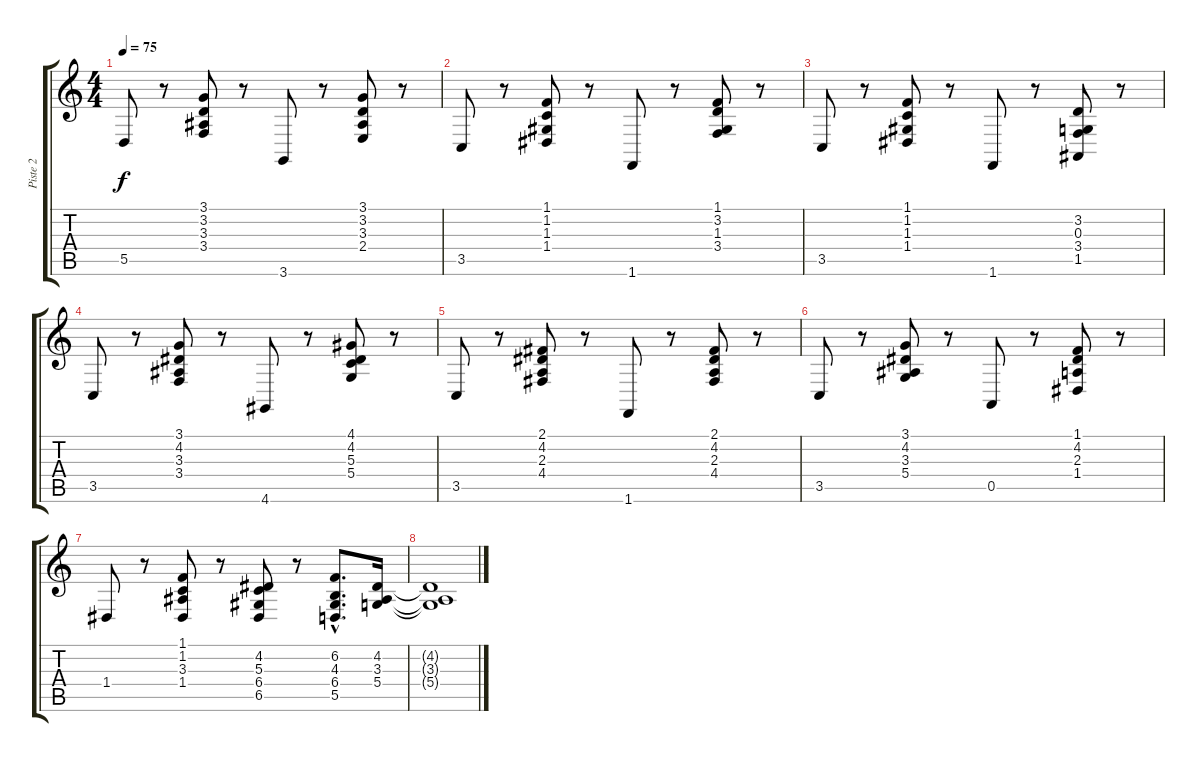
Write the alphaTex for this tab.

\track ("Piste 2" "Piste 2") {instrument electricpiano1}
\staff {score tabs}
\tuning (E4 B3 G3 D3 A2 E2) {hide}
\ts (4 4)
\tempo 75
\clef g2
\ks c
5.5.8{dy f} r.8 (3.1 3.2 3.3 3.4).8 r.8 3.6.8 r.8 (3.1 3.2 3.3 2.4).8 r.8 |
3.5.8 r.8 (1.1 1.2 1.3 1.4).8 r.8 1.6.8 r.8 (1.1 3.2 1.3 3.4).8 r.8 |
3.5.8 r.8 (1.1 1.2 1.3 1.4).8 r.8 1.6.8 r.8 (3.2 0.3 3.4 1.5).8 r.8 |
3.5.8 r.8 (3.1 4.2 3.3 3.4).8 r.8 4.6.8 r.8 (4.1 4.2 5.3 5.4).8 r.8 |
3.5.8 r.8 (2.1 4.2 2.3 4.4).8 r.8 1.6.8 r.8 (2.1 4.2 2.3 4.4).8 r.8 |
3.5.8 r.8 (3.1 4.2 3.3 5.4).8 r.8 0.5.8 r.8 (1.1 4.2 2.3 1.4).8 r.8 |
1.4.8 r.8 (1.1 1.2 3.3 1.4).8 r.8 (4.2 5.3 6.4 6.5).8 r.8 (6.2{hac} 4.3{hac} 6.4{hac} 5.5{hac}).8{d} (4.2 3.3 5.4).16 |
(4.2{t} 3.3{t} 5.4{t}).1
